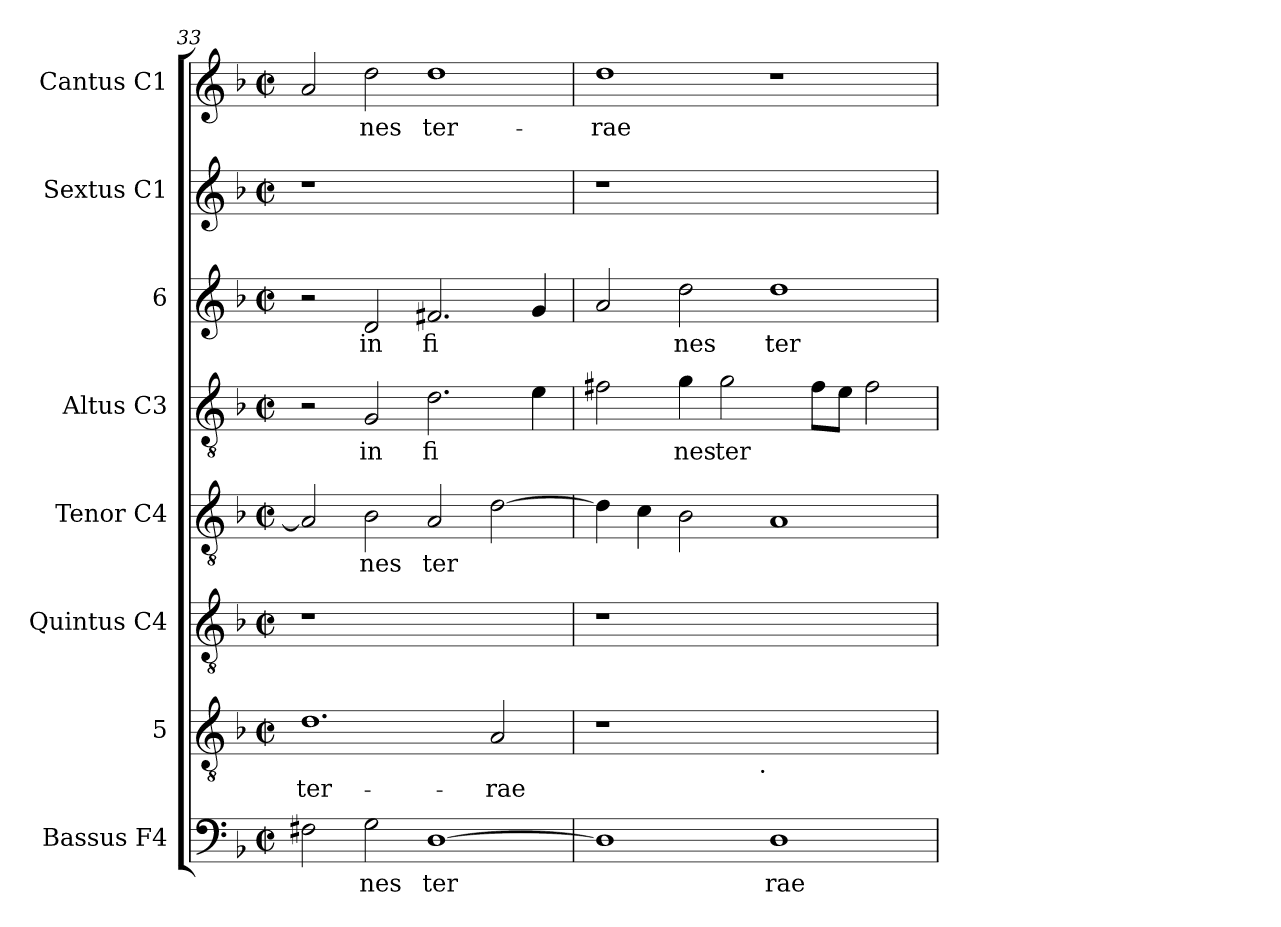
**kern	**text	**kern	**text	**kern	**kern	**text	**kern	**text	**kern	**text	**kern	**kern	**text
*part8	*part8	*part7	*part7	*part6	*part5	*part5	*part4	*part4	*part3	*part3	*part2	*part1	*part1
*staff8	*staff8	*staff7	*staff7	*staff6	*staff5	*staff5	*staff4	*staff4	*staff3	*staff3	*staff2	*staff1	*staff1
*I"Bassus  F4	*	*I"5	*	*I"Quintus  C4	*I"Tenor  C4	*	*I"Altus  C3	*	*I"6	*	*I"Sextus  C1	*I"Cantus  C1	*
*I'B	*	*	*	*	*I'T	*	*I'A	*	*	*	*	*I'C	*
*clefF4	*	*clefGv2	*	*clefGv2	*clefGv2	*	*clefGv2	*	*clefG2	*	*clefG2	*clefG2	*
*k[b-]	*	*k[b-]	*	*k[b-]	*k[b-]	*	*k[b-]	*	*k[b-]	*	*k[b-]	*k[b-]	*
*F:	*	*F:	*	*F:	*F:	*	*F:	*	*F:	*	*F:	*F:	*
*M2/2	*	*M2/2	*	*M2/2	*M2/2	*	*M2/2	*	*M2/2	*	*M2/2	*M2/2	*
*met(c|)	*	*met(c|)	*	*met(c|)	*met(c|)	*	*met(c|)	*	*met(c|)	*	*met(c|)	*met(c|)	*
=33	=33	=33	=33	=33	=33	=33	=33	=33	=33	=33	=33	=33	=33
!	!LO:LY:b:cj	!	!LO:LY:b:cj	!	!	!LO:LY:b:cj	!	!	!	!	!	!	!LO:LY:b:cj
2F#X\	--	1.d	ter-	1r	2A/]	--	2r	.	2r	.	1r	2a/	--
!	!LO:LY:b:cj	!	!	!	!	!LO:LY:b:cj	!	!LO:LY:b:cj	!	!LO:LY:b:cj	!	!	!LO:LY:b:cj
2G\	-nes	.	.	.	2B-\	-nes	2G/	in	2d/	in	.	2dd\	-nes
!	!LO:LY:b:cj	!	!	!	!	!LO:LY:b:cj	!	!LO:LY:b:cj	!	!LO:LY:b:cj	!	!	!LO:LY:b:cj
[>1D	ter-	.	.	1ryy	2A/	ter-	2.d\	fi-	2.f#X/	fi-	1ryy	1dd	ter-
!	!	!	!LO:LY:b:cj	!	!	!LO:LY:b:cj	!	!	!	!	!	!	!
.	.	2A/	-rae	.	[>2d\	--	.	.	.	.	.	.	.
!	!	!	!	!	!	!	!	!LO:LY:b:cj	!	!LO:LY:b:cj	!	!	!
.	.	.	.	.	.	.	4e\	--	4g/	--	.	.	.
=34	=34	=34	=34	=34	=34	=34	=34	=34	=34	=34	=34	=34	=34
!	!LO:LY:b:cj	!	!	!	!	!LO:LY:b:cj	!	!LO:LY:b:cj	!	!LO:LY:b:cj	!	!	!LO:LY:b:cj
*	*	*^	*	*	*	*	*	*	*	*	*	*	*
1D]	--	1r	2ryy	.	1r	4d\]	--	2f#X\	--	2a/	--	1r	1dd	-rae
!	!	!	!	!	!	!	!LO:LY:b:cj	!	!	!	!	!	!	!
.	.	.	.	.	.	4c\	--	.	.	.	.	.	.	.
!	!	!	!	!	!	!	!LO:LY:b:cj	!	!LO:LY:b:cj	!	!LO:LY:b:cj	!	!	!
.	.	.	4...ryy	.	.	2B-\	--	4g\	-nes	2dd\	-nes	.	.	.
!	!	!	!	!	!	!	!	!	!LO:LY:b:cj	!	!	!	!	!
.	.	.	.	.	.	.	.	2g\	ter-	.	.	.	.	.
!	!	!	!LO:TX:b:t=.	!	!	!	!	!	!	!	!	!	!	!
.	.	.	1ryy	.	.	.	.	.	.	.	.	.	.	.
!	!LO:LY:b:cj	!	!	!	!	!	!LO:LY:b:cj	!	!	!	!LO:LY:b:cj	!	!	!
1D	-rae	1ryy	.	.	1ryy	1A	--	.	.	1dd	ter-	1ryy	1r	.
!	!	!	!	!	!	!	!	!	!LO:LY:b:cj	!	!	!	!	!
.	.	.	.	.	.	.	.	8f#\L	--	.	.	.	.	.
!	!	!	!	!	!	!	!	!	!LO:LY:b:cj	!	!	!	!	!
.	.	.	.	.	.	.	.	8e\J	--	.	.	.	.	.
!	!	!	!	!	!	!	!	!	!LO:LY:b:cj	!	!	!	!	!
.	.	.	.	.	.	.	.	2f#\	--	.	.	.	.	.
.	.	.	32ryy	.	.	.	.	.	.	.	.	.	.	.
*	*	*v	*v	*	*	*	*	*	*	*	*	*	*	*
=	=	=	=	=	=	=	=	=	=	=	=	=	=
*-	*-	*-	*-	*-	*-	*-	*-	*-	*-	*-	*-	*-	*-
